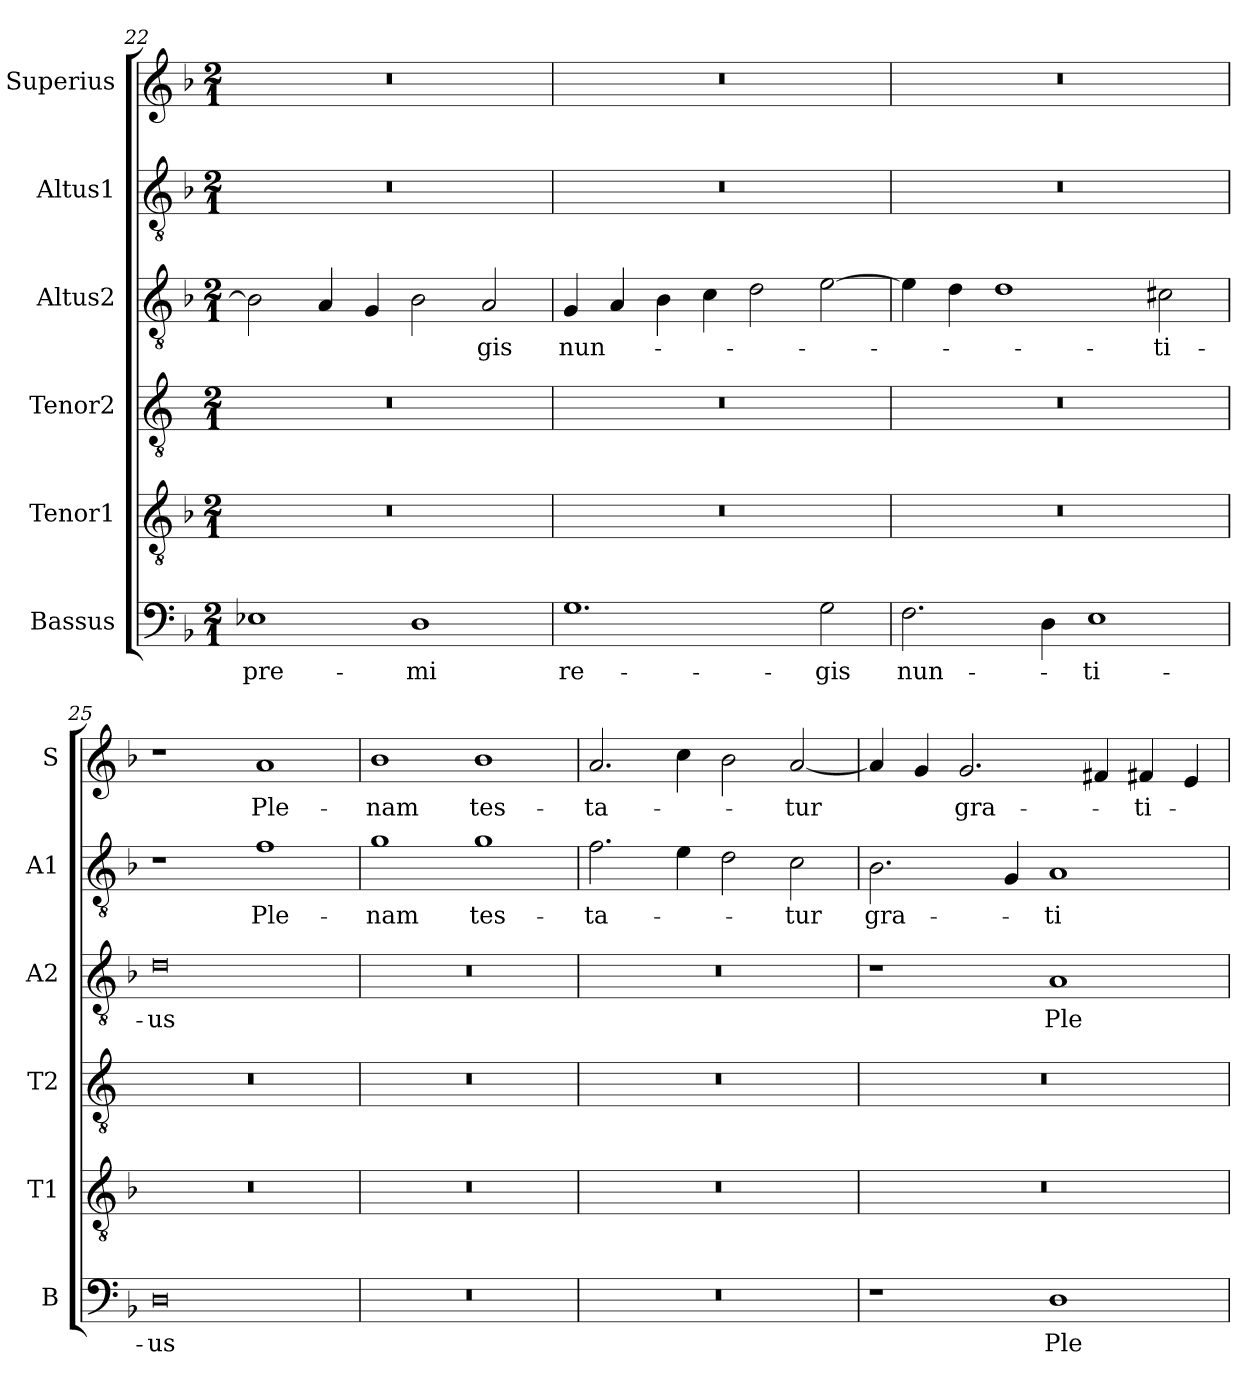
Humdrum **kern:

**kern	**text	**kern	**kern	**kern	**text	**kern	**text	**kern	**text
*part6	*part6	*part5	*part4	*part3	*part3	*part2	*part2	*part1	*part1
*staff6	*staff6	*staff5	*staff4	*staff3	*staff3	*staff2	*staff2	*staff1	*staff1
*I"Bassus	*	*I"Tenor1	*I"Tenor2	*I"Altus2	*	*I"Altus1	*	*I"Superius	*
*I'B	*	*I'T1	*I'T2	*I'A2	*	*I'A1	*	*I'S	*
*clefF4	*	*clefGv2	*clefGv2	*clefGv2	*	*clefGv2	*	*clefG2	*
*k[b-]	*	*k[b-]	*k[]	*k[b-]	*	*k[b-]	*	*k[b-]	*
*M2/1	*	*M2/1	*M2/1	*M2/1	*	*M2/1	*	*M2/1	*
=22	=22	=22	=22	=22	=22	=22	=22	=22	=22
1E-X	-pre-	0r	0r	2B-\]	.	0r	.	0r	.
.	.	.	.	4A/	.	.	.	.	.
.	.	.	.	4G/	.	.	.	.	.
1D	-mi	.	.	2B-\	.	.	.	.	.
.	.	.	.	2A/	-gis	.	.	.	.
=23	=23	=23	=23	=23	=23	=23	=23	=23	=23
1.G	re-	0r	0r	4G/	nun-	0r	.	0r	.
.	.	.	.	4A/	.	.	.	.	.
.	.	.	.	4B-\	.	.	.	.	.
.	.	.	.	4c\	.	.	.	.	.
.	.	.	.	2d\	.	.	.	.	.
2G\	-gis	.	.	[2e\	.	.	.	.	.
=24	=24	=24	=24	=24	=24	=24	=24	=24	=24
2.F\	nun-	0r	0r	4e\]	.	0r	.	0r	.
.	.	.	.	4d\	.	.	.	.	.
.	.	.	.	1d	.	.	.	.	.
4D\	.	.	.	.	.	.	.	.	.
1E	-ti-	.	.	.	.	.	.	.	.
.	.	.	.	2c#X\	-ti-	.	.	.	.
=25	=25	=25	=25	=25	=25	=25	=25	=25	=25
0D	-us	0r	0r	0d	-us	1r	.	1r	.
.	.	.	.	.	.	1f	Ple-	1a	Ple-
=26	=26	=26	=26	=26	=26	=26	=26	=26	=26
0r	.	0r	0r	0r	.	1g	-nam	1b-	-nam
.	.	.	.	.	.	1g	tes-	1b-	tes-
=27	=27	=27	=27	=27	=27	=27	=27	=27	=27
0r	.	0r	0r	0r	.	2.f\	-ta-	2.a/	-ta-
.	.	.	.	.	.	4e\	.	4cc\	.
.	.	.	.	.	.	2d\	.	2b-\	.
.	.	.	.	.	.	2c\	-tur	[2a/	-tur
=28	=28	=28	=28	=28	=28	=28	=28	=28	=28
1r	.	0r	0r	1r	.	2.B-\	gra-	4a/]	.
.	.	.	.	.	.	.	.	4g/	.
.	.	.	.	.	.	.	.	2.g/	gra-
.	.	.	.	.	.	4G/	.	.	.
1D	Ple-	.	.	1A	Ple-	1A	-ti-	.	.
.	.	.	.	.	.	.	.	4f#X/	.
.	.	.	.	.	.	.	.	4f#X/	-ti-
.	.	.	.	.	.	.	.	4e/	.
=	=	=	=	=	=	=	=	=	=
*-	*-	*-	*-	*-	*-	*-	*-	*-	*-
